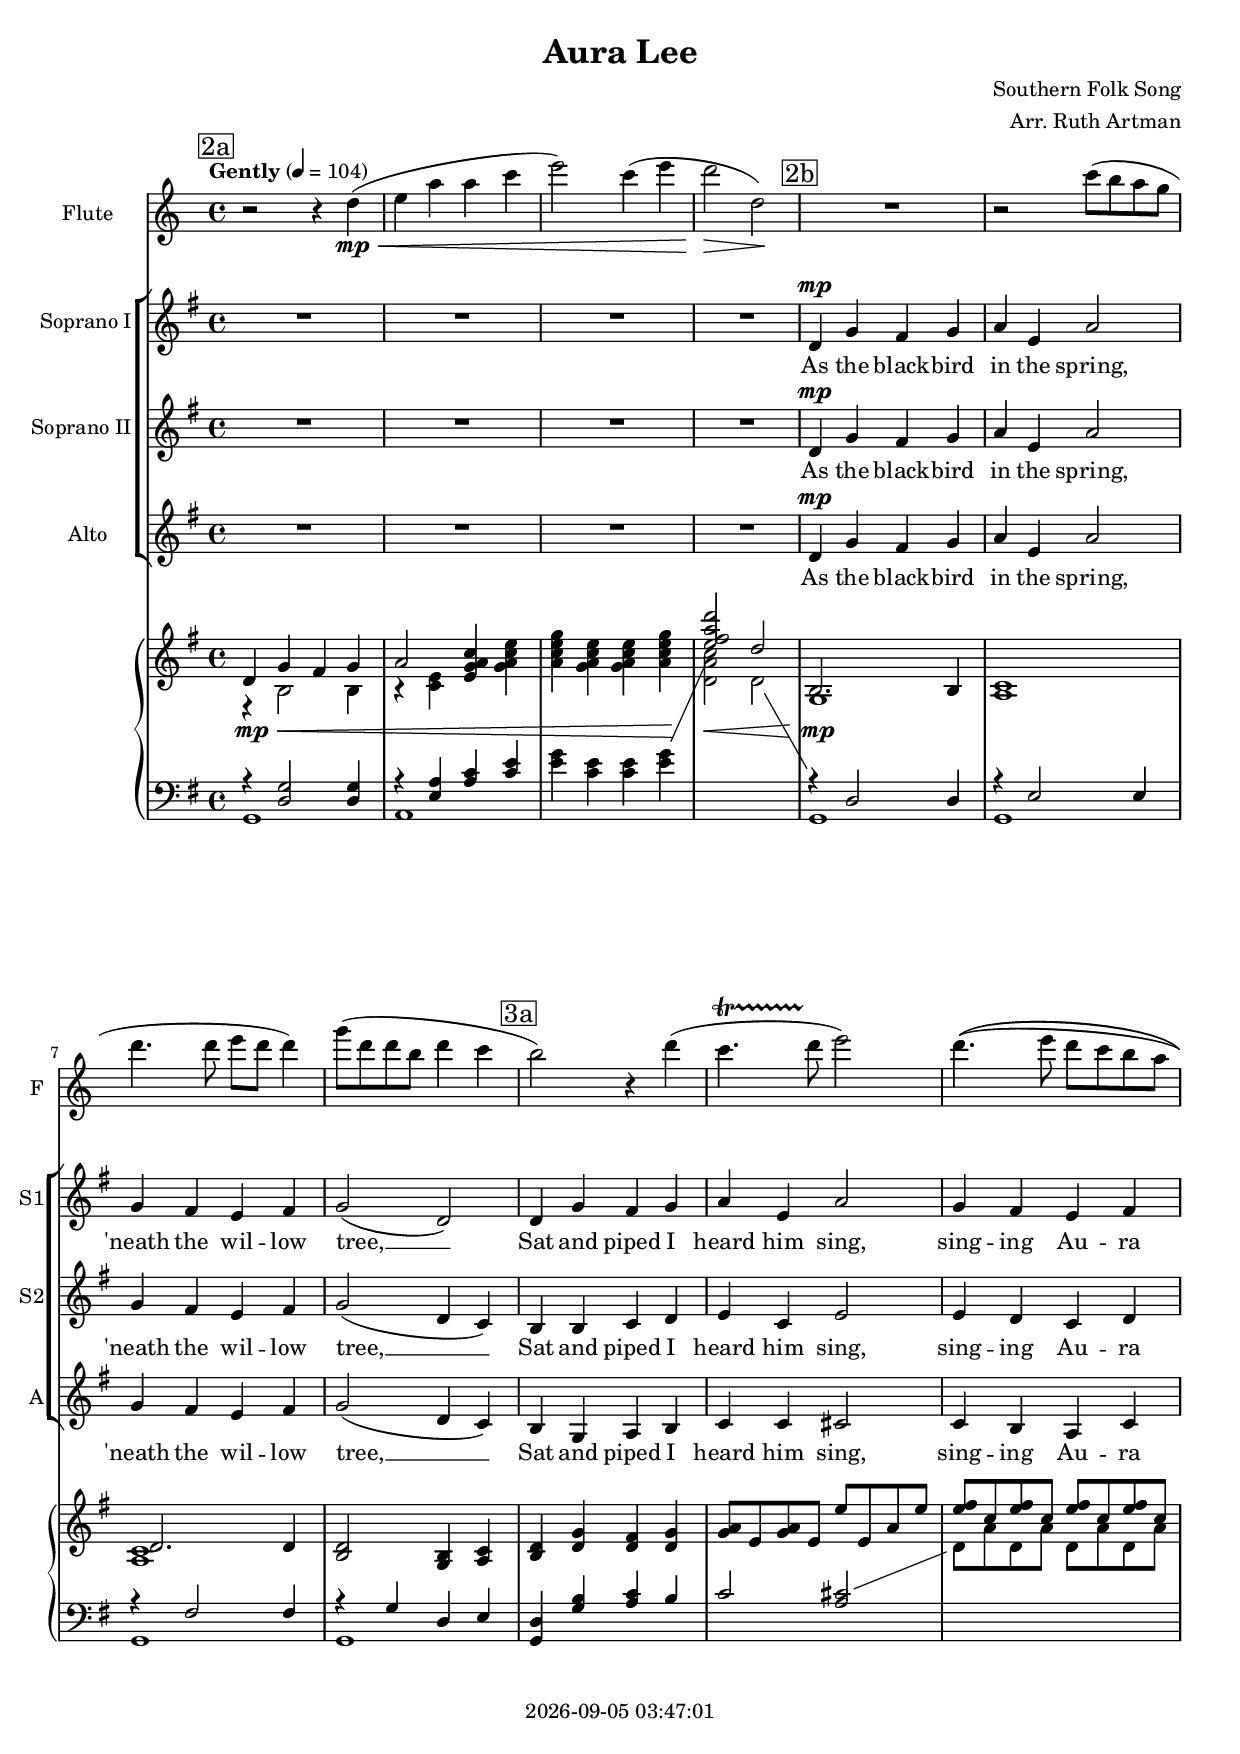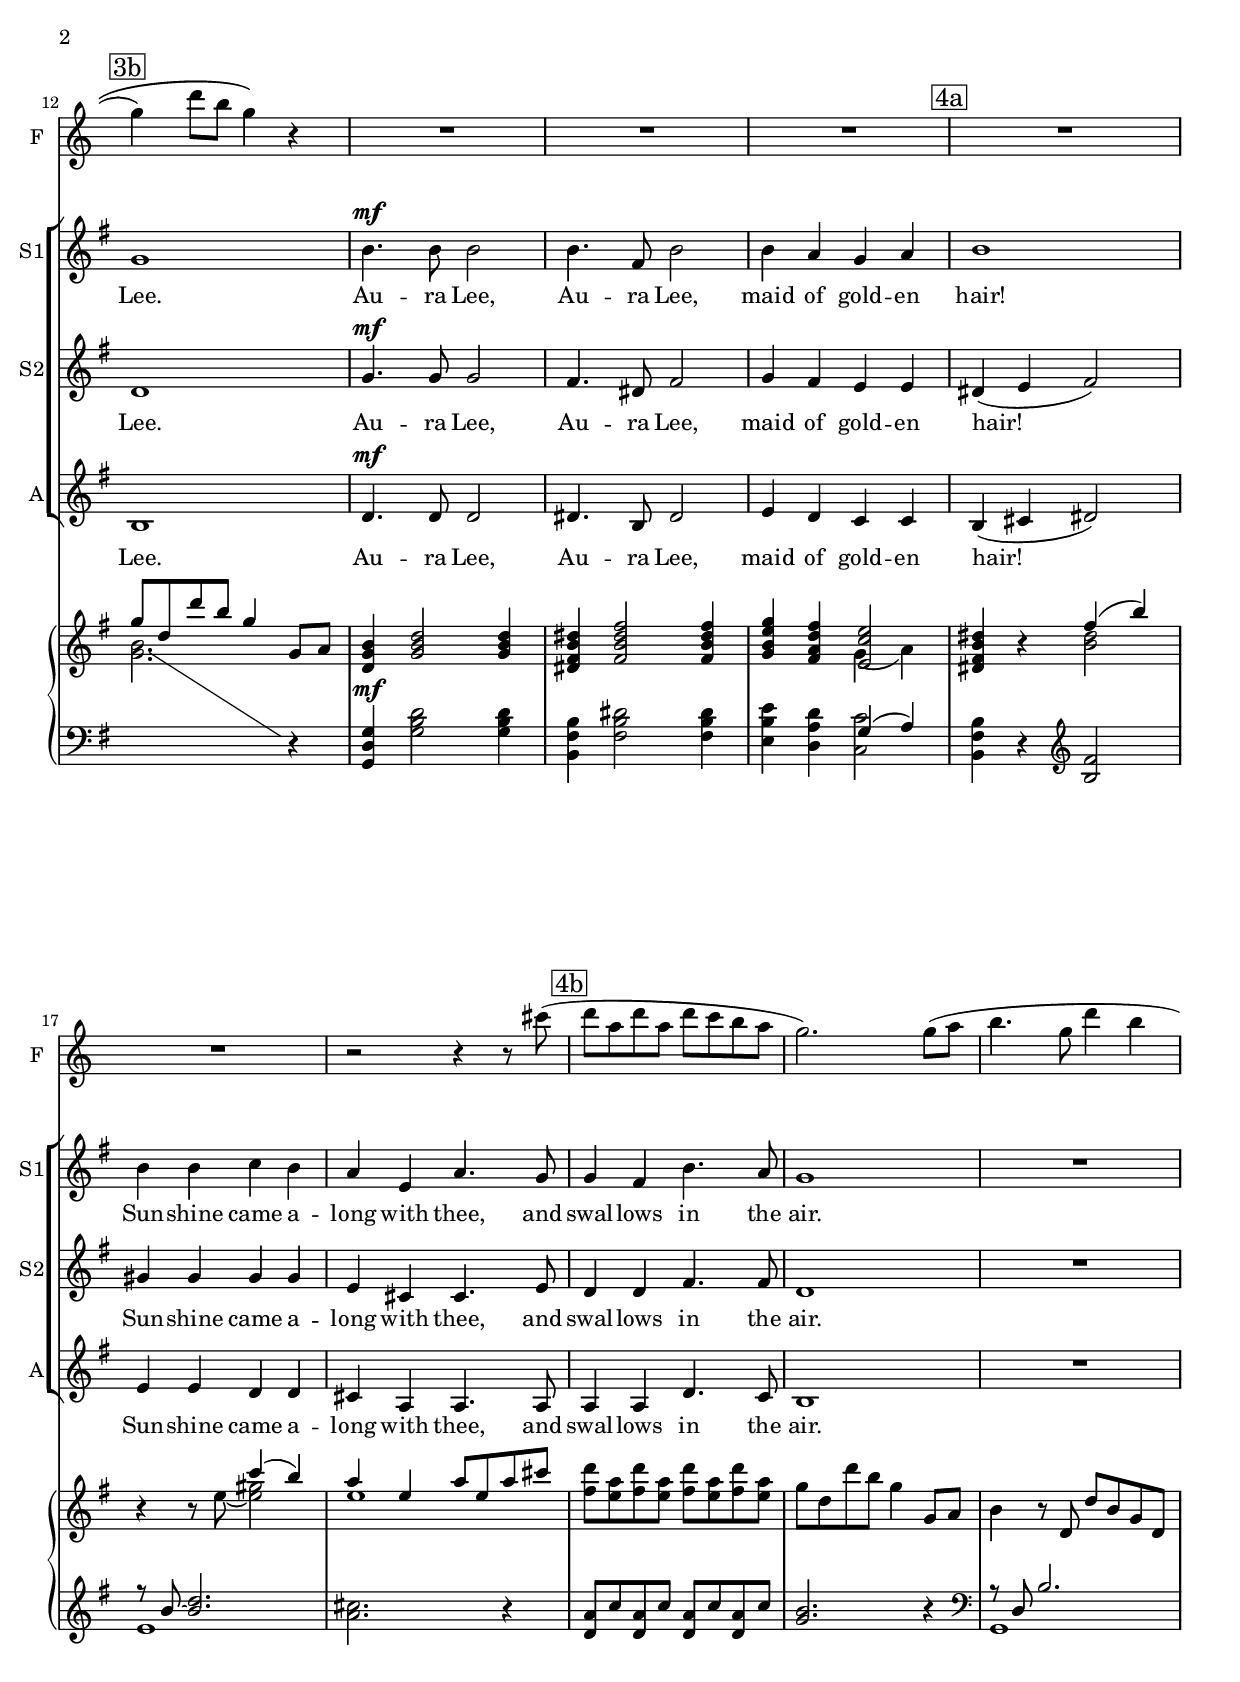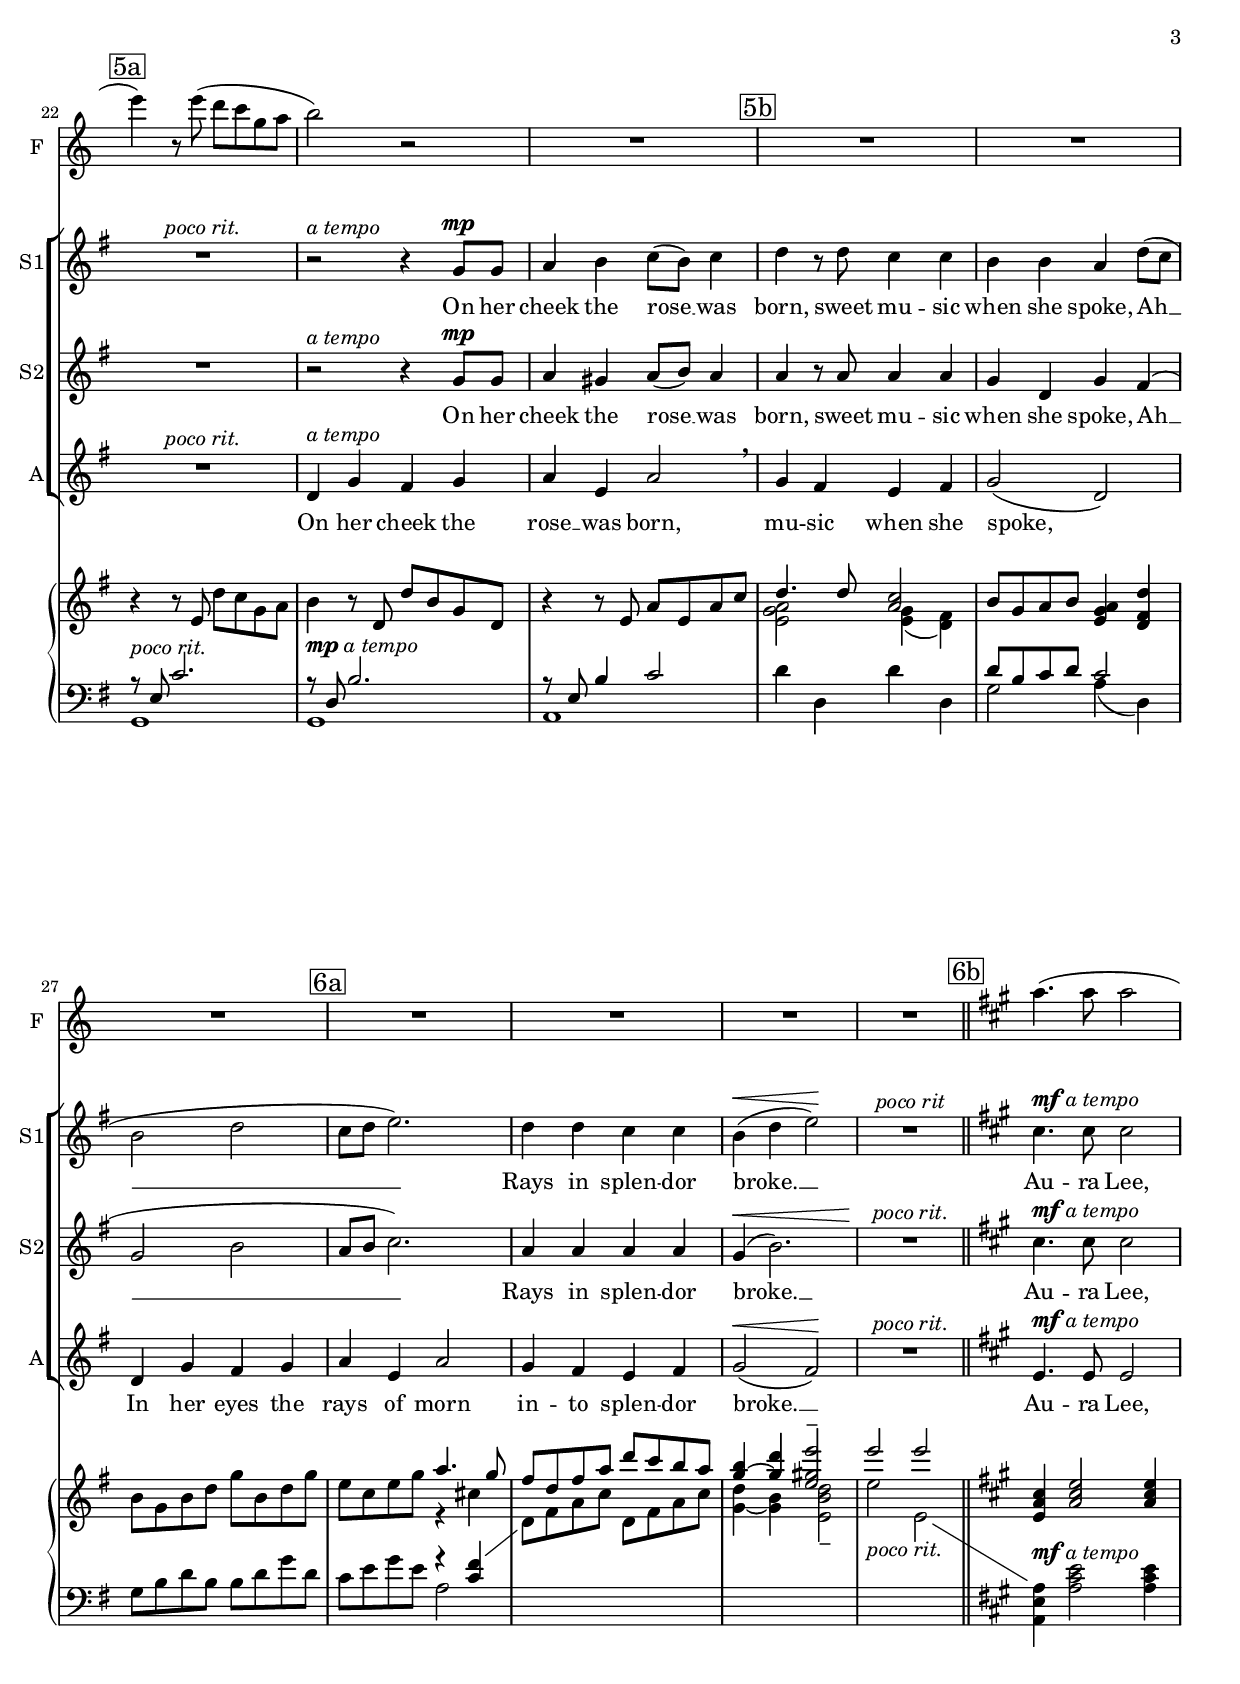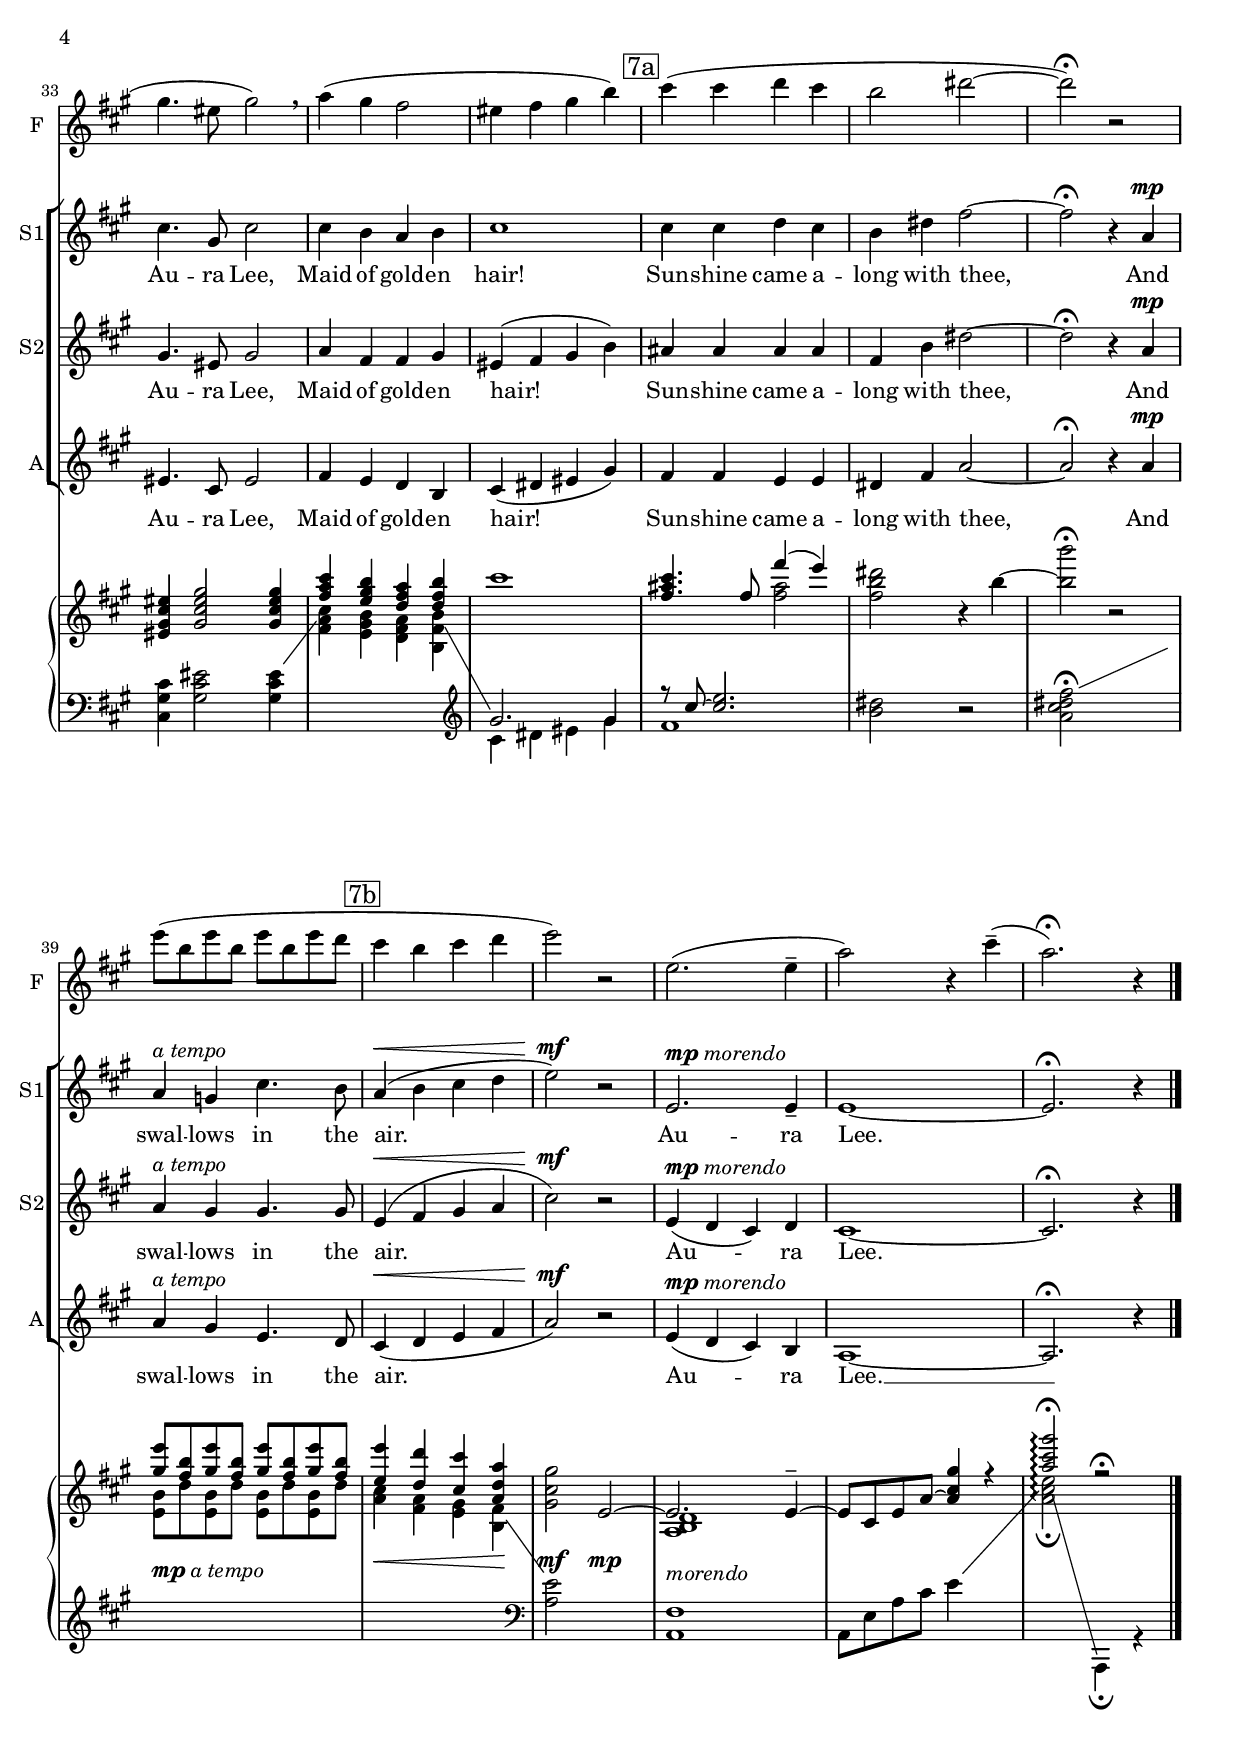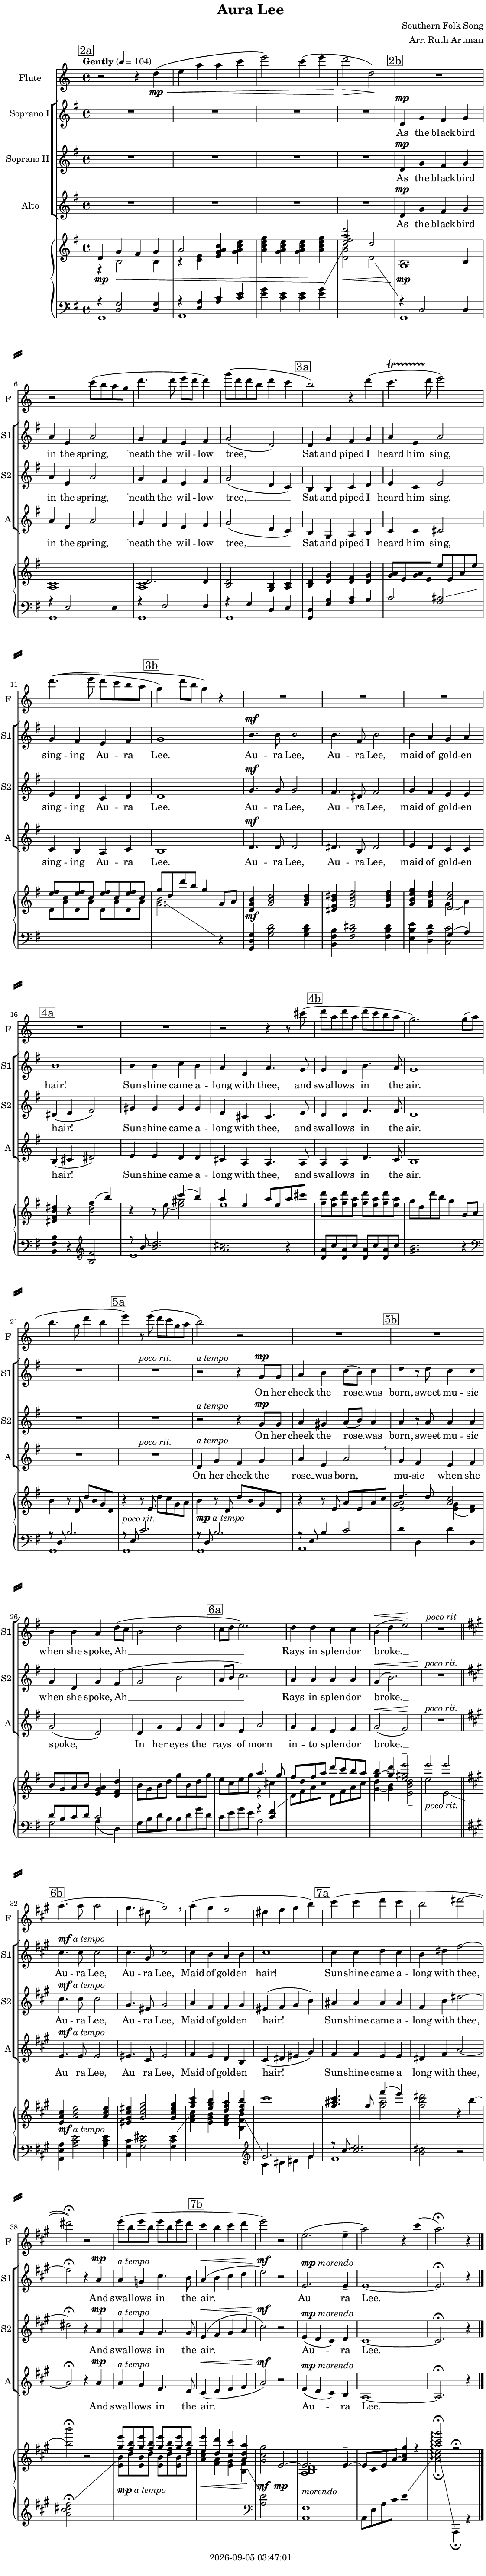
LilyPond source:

\version "2.22.0"

\include "predefined-guitar-fretboards.ly"
\include "articulate.ly"

today = #(strftime "%Y-%m-%d %H:%M:%S" (localtime (current-time)))

\header {
% centered at top
%  dedication  = "dedication"
  title       = "Aura Lee"
%  subtitle    = "subtitle"
%  subsubtitle = "subsubtitle"
%  instrument  = "instrument"
  
% arrangement of following lines:
%
%  poet    composer
%  meter   arranger
%  piece       opus

  composer    = "Southern Folk Song"
  arranger    = "Arr. Ruth Artman"
%  opus        = "opus"

%  poet        = "poet"
%  meter       = "meter"
%  piece       = "piece"

% centered at bottom
% tagline     = "tagline" % default lilypond version
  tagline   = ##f
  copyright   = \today
}

#(set-global-staff-size 18)

global = {
  \key g \major
  \time 4/4
}

TempoTrack = {
  \tempo Gently 4=104
  s1*21
  \set Score.tempoHideNote = ##t
  \tempo 4=100 s1 \tempo 4=104 % 5a
  s1*8
  \tempo 4=100 s1 \tempo 4=104 % 6a+++
  s1*6
  \tempo 4=52 s2 \tempo 4=104 s % 7a++
  s1*5
  \tempo 4=52 s1
}

RehearsalTrack = {
%  \set Score.currentBarNumber = #5
  \mark \markup { \box "2a" } s1*4
  \mark \markup { \box "2b" } s1*4
  \mark \markup { \box "3a" } s1*3
  \mark \markup { \box "3b" } s1*4
  \mark \markup { \box "4a" } s1*3
  \mark \markup { \box "4b" } s1*3
  \mark \markup { \box "5a" } s1*3
  \mark \markup { \box "5b" } s1*3
  \mark \markup { \box "6a" } s1*4
  \mark \markup { \box "6b" } s1*4
  \mark \markup { \box "7a" } s1*4
  \mark \markup { \box "7b" } s1*5
}

flute = \relative {
  r2 r4 d''\mp\< (
  e a a c
  e2) c4( e
  d2\> d,\!)
  R1 % 2b
  r2 c'8(b a g
  d'4. 8 e d d4)
  g8(d d b d4 c
  b2) r4 d( % 3a
  c4.\startTrillSpan d8\stopTrillSpan e2)
  d4. \( (e8 d c b a
         g4) d'8 b g4 \) r4 % 3b
  R1*5
  r2 r4 r8 cis8( % 4a++
  d8 a d a d c b a % 4b
  g2.) g8( a
  b4. g8 d'4 b
  e4) r8 e8(d c g a % 5a
  b2) r
  R1*8 \key a \major
  a4.(8 2 % 6b
  gis4. eis8 gis2) \breathe
  a4(gis fis2
  eis4 fis gis b)
  cis4(4 d cis % 7a
  b2 dis~
  dis2\fermata) r
  e8(b e b e b e d
  cis4 b cis d % 7b
  e2) r
  e,2.(e4--
  a2) r4 cis4-- (
  a2.\fermata) r4
}

sopranoOne = \relative {
  \global
  R1*4
  d'4^\mp g fis g % 2b
  a4 e a2
  g4 fis e fis
  g2(d)
  d4 g fis g % 3a
  a4 e a2
  g4 fis e fis
  g1 % 3b
  b4.^\mf 8 2
  b4. fis8 b2
  b4 a g a
  b1 % 4a
  b4 4 c b
  a4 e a4. g8
  g4 fis b4. a8 % 4b
  g1
  R1
  R1^\markup\italic "poco rit." % 5a
  r2^\markup\italic "a tempo" r4 g8^\mp g
  a4 b c8(b) c4
  d4 r8 d8 c4 4 % 5b
  b4 4 a d8(c
  b2 d
  c8 d e2.) % 6a
  d4 4 c c
  b4^\<( d e2\!)
  R1^\markup\italic "poco rit" \bar "||" \key a \major
  cis4.\omit\mf^\markup{\dynamic mf \italic "a tempo"} 8 cis2 % 6b
  cis4. gis8 cis2
  cis4 b a b
  cis1
  cis4 4 d cis % 7a
  b4 dis fis2~
  fis2\fermata r4 a,^\mp
  a4^\markup\italic "a tempo" g cis4. b8
  a4^\< (b cis d % 7b
  e2^\mf) r
  e,2.\omit\mp^\markup{\dynamic mp \italic morendo} e4--
  e1~
  e2.\fermata r4
  \bar "|."
}

wordsSop = \lyricmode {
  As the black -- bird in the spring,
  'neath the wil -- low tree, __
  Sat and piped I heard him sing,
  sing -- ing Au -- ra Lee.
  Au -- ra Lee, Au -- ra Lee,
  maid of gold -- en hair!
  Sun -- shine came a -- long with thee,
  and swal -- lows in the air.

  On her cheek the rose __ was born,
  sweet mu -- sic when she spoke,
  Ah __
  Rays in splen -- dor broke. __
  Au -- ra Lee, Au -- ra Lee,
  Maid of gold -- en hair!
  Sun -- shine came a -- long with thee,
  And swal -- lows in the air.
  Au -- ra Lee. __y
}

wordsSopMidi = \lyricmode {
  "As " "the " black "bird " "in " "the " "spring, "
  "\n'neath " "the " wil "low " "tree, " 
  "\nSat " "and " "piped " "I " "heard " "him " "sing, "
  "\nsing" "ing " Au "ra " "Lee. "
  "\nAu" "ra " "Lee, " Au "ra " "Lee, "
  "\nmaid " "of " gold "en " "hair! "
  "\nSun" "shine " "came " a "long " "with " "thee, "
  "\nand " swal "lows " "in " "the " "air. "

  "\nOn " "her " "cheek " "the " "rose "  "was " "born, "
  "\nsweet " mu "sic " "when " "she " "spoke, "
  "\nAh " 
  "\nRays " "in " splen "dor " "broke. " 
  "\nAu" "ra " "Lee, " Au "ra " "Lee, "
  "\nMaid " "of " gold "en " "hair! "
  "\nSun" "shine " "came " a "long " "with " "thee, "
  "\nAnd " swal "lows " "in " "the " "air. "
  "\nAu" "ra " "Lee. " "__y "
}

sopranoTwo = \relative {
  \global
  R1*4
  d'4^\mp g fis g % 2b
  a4 e a2
  g4 fis e fis
  g2(d4 c)
  b4 b c d % 3a
  e4 c e2
  e4 d c d
  d1 % 3b
  g4.^\mf 8 2
  fis4. dis8 fis2
  g4 fis e e
  dis4(e fis2) % 4a
  gis4 4 4 4
  e4 cis cis4. e8
  d4 4 fis4. 8 % 4b
  d1
  R1
  R1 % 5a
  r2^\markup\italic "a tempo" r4 g8^\mp 8
  a4 gis a8(b) a4
  a4 r8 a8 4 4 % 5b
  g4 d g fis(
  g2 b2
  a8 b c2.) % 6a
  a4 4 4 4
  g4^\<(b2.)
  R1\!^\markup\italic "poco rit." \bar "||" \key a \major
  cis4.\omit\mf^\markup{\dynamic mf \italic "a tempo"} 8 2 % 6b
  gis4. eis8 gis2
  a4 fis fis gis
  eis4(fis gis b)
  ais4 4 4 4 % 7a
  fis4 b dis2~
  dis2\fermata r4 a^\mp
  a4^\markup\italic "a tempo" gis4 4. 8
  e4^\<(fis gis a % 7b
  cis2^\mf) r2
  e,4\omit\mp^\markup{\dynamic mp \italic morendo} (d cis) d
  cis1~
  cis2.\fermata r4
  \bar "|."
}

alto = \relative {
  \global
  R1*4
  d'4^\mp g fis g % 2b
  a4 e a2
  g4 fis e fis
  g2(d4 c)
  b4 g a b % 3a
  c4 4 cis2
  c4 b a c
  b1 % 3b
  d4.^\mf 8 2
  dis4. b8 dis2
  e4 d c c
  b4(cis dis2) % 4a
  e4 4 d d
  cis4 a a4. 8
  a4 4 d4. c8 % 4b
  b1
  R1
  R1^\markup\italic "poco rit." % 5a
  d4^\markup\italic "a tempo" g fis g
  a4 e a2 \breathe
  g4 fis e fis % 5b
  g2(d)
  d4 g fis g
  a4 e a2 % 6a
  g4 fis e fis
  g2^\< (fis\!)
  R1^\markup\italic "poco rit." \bar "||" \key a \major
  e4.\omit\mf^\markup{\dynamic mf \italic "a tempo"} 8 2 % 6b
  eis4. cis8 eis2
  fis4 e d b
  cis4(dis eis gis)
  fis4 4 e e % 7a
  dis4 fis a2~
  a2\fermata r4 a4^\mp
  a4^\markup\italic "a tempo" gis e4. d8
  cis4^\<(d e fis % 7b
  a2^\mf) r
  e4\omit\mp^\markup{\dynamic mp \italic morendo} (d cis)b
  a1~
  a2.\fermata r4
  \bar "|."
}

wordsAlto = \lyricmode {
  As the black -- bird in the spring,
  'neath the wil -- low tree, __
  Sat and piped I heard him sing,
  sing -- ing Au -- ra Lee.
  Au -- ra Lee, Au -- ra Lee,
  maid of gold -- en hair!
  Sun -- shine came a -- long with thee,
  and swal -- lows in the air.

  On her cheek the rose __ was born,
  mu -- sic when she spoke,
  In her eyes the rays of morn
  in -- to splen -- dor broke. __
  Au -- ra Lee, Au -- ra Lee,
  Maid of gold -- en hair!
  Sun -- shine came a -- long with thee,
  And swal -- lows in the air.
  Au -- ra Lee. __
}

wordsAltoMidi = \lyricmode {
  "As " "the " black "bird " "in " "the " "spring, "
  "\n'neath " "the " wil "low " "tree, " 
  "\nSat " "and " "piped " "I " "heard " "him " "sing, "
  "\nsing" "ing " Au "ra " "Lee. "
  "\nAu" "ra " "Lee, " Au "ra " "Lee, "
  "\nmaid " "of " gold "en " "hair! "
  "\nSun" "shine " "came " a "long " "with " "thee, "
  "\nand " swal "lows " "in " "the " "air. "

  "\nOn " "her " "cheek " "the " "rose "  "was " "born, "
  "\nmu" "sic " "when " "she " "spoke, "
  "\nIn " "her " "eyes " "the " "rays " "of " "morn "
  "\nin" "to " splen "dor " "broke. " 
  "\nAu" "ra " "Lee, " Au "ra " "Lee, "
  "\nMaid " "of " gold "en " "hair! "
  "\nSun" "shine " "came " a "long " "with " "thee, "
  "\nAnd " swal "lows " "in " "the " "air. "
  "\nAu" "ra " "Lee. " 
}

pianoRHone = \relative {
  \global \voiceOne
  d'4 g fis g
  a2 \oneVoice <e g a c>4 <g a c e>
  <a c e g>4 <g a c e> q <a c e g> \voiceOne
  <e' fis a d>2 d
  b,2. 4 % 2b
  <a c>1
  d2. 4
  <b d>2 <g b>4 <a c>
  <b d>4 <d g> <d fis> <d g> % 3a
  <g a>8 e q e e' e, a e'
  <e fis> c q c q c q c
  g'8 d d' b g4 g,8 a % 3b
  <d, g b>4 <g b d>2 4
  <dis fis b dis>4 <fis b dis fis>2 4
  <g b e g>4 <fis a d fis> \voiceOne <e c' e>2 \oneVoice
  <dis fis b dis>4 r \voiceOne fis'(b) \oneVoice % 4a
  r4 r8 \voiceOne s c4(b)
  a4 e a8 e a cis \oneVoice
  <fis, d'>8 <e a> <fis d'> <e a> <fis d'> <e a> <fis d'> <e a> % 4b
  g8 d d' b g4 g,8 a
  b4 r8 d, d' b g d
  r4 r8 e d' c g a % 5a
  b4 r8 d, d' b g d
  r4 r8 e a e a c
  \voiceOne d4. 8 <a c>2 % 5b
  \oneVoice b8 g a b <e, g a>4 <d fis d'>
  b'8 g b d g b, d g
  e8 c e g \voiceOne a4. g8 % 6a
  fis8 d fis a d c b a
  <g b>4~<g d'> <e gis e'>2--
  e'2 2 \bar "||" \key a \major \voiceOne
  <e,, a cis>4 <a cis e>2 4 % 6b
  <eis gis cis eis>4 <gis cis eis gis>2 4
  <fis' a cis>4 <e gis b> <d fis a> <d fis b>
  cis'1
  <fis, ais cis>4. fis8 fis'4(e) % 7a
  \oneVoice <fis, b dis>2 r4 b~
  <b b'>2\fermata r
  \voiceOne <gis e'>8 <fis b> <gis e'> <fis b> <gis e'>8 <fis b> <gis e'> <fis b>
  <e e'>4 <d d'> <cis cis'> <a d a'> % 7b
  \oneVoice <gis cis gis'>2 \voiceOne e2~
  e2. e4--~
  e8 cis e a~<a cis gis'>4 r
  <a' cis gis'>2\fermata\arpeggio r2\fermata
  \bar "|."
}

pianoRHtwo = \relative {
  \global \voiceTwo
  r4 b2 4
  r4 <c e> s2
  s1
  s1
  g1 % 2b
  s1
  <a c>1
  s1*7
  s2 g'4(a) % 3b+++
  s2 <b dis> % 4a
  s4. e8~<e gis>2
  e1
  s1*6
  <e, g a>2 <e g>4(<d fis>) % 5b
  s1*2
  s2 r4 cis' % 6a
  s1*7
  s2 <fis ais>2 % 7a
  s1*5
  <a,, b d>1 % 7b++
  s1
  s1
  \bar "|."
}

dynamicsPiano = {
  \override DynamicTextSpanner.style = #'none
  s4\mp s2.\<
  s1
  s2. s4\!
  s1\<
  s1\mp % 2b
  s1*7
  s1\mf % 3b+
  s1*8
  s1-\markup\italic "poco rit." % 5a
  s1\omit\mp-\markup{\dynamic mp \italic "a tempo"}
  s1*7
  s1-\markup\italic "poco rit." % 6a+++
  s1\omit\mf-\markup{\dynamic mf \italic "a tempo"} % 6b
  s1*6
  s1\omit\mp-\markup{\dynamic mp \italic "a tempo"} % 7a+++
  s2.\< s4\! % 7b
  s2\mf s\mp
  s1\omit\>-\markup\italic morendo
  s1
  s2. s4\omit\ppp
}

pianoLHone = \relative {
  \global \voiceOne
  r4 <d g>2 q4
  r4 <e a> <a c> <c e> \oneVoice
  \showStaffSwitch
  <e g>4 <c e> <c e> <e g> \voiceTwo \change Staff = pianorh
  <d a' c>2 d \change Staff = pianolh \voiceOne
  r4 d,2 4 % 2b
  r4 e2 4
  r4 fis2 4
  r4 g4 d e
  <g, d'>4 <g' b> <a c> b % 3a
  c2 <a cis> \change Staff = pianorh \voiceTwo
  d8 a' d, a' d, a' d, a'
  <g b>2. \change Staff = pianolh \oneVoice r4 % 3b
  <g,, d' g>4 <g' b d>2 4
  <b, fis' b>4 <fis' b dis>2 4
  <e b' e>4 <d a' d> \voiceOne g(a) \oneVoice
  <b, fis' b>4 r \clef treble <b' fis'>2 % 4a
  \voiceOne r8 b'~<b d>2. \oneVoice
  <a cis>2. r4
  <d, a'>8 c' q c q c q c % 4b
  <g b>2. r4 \clef bass
  \voiceOne r8 d, b'2.
  r8 e, c'2. % 5a
  r8 d, b'2.
  r8 e,8 b'4 c2
  \oneVoice d4 d, d' d, \voiceOne % 5b
  d'8 b c d c2 \oneVoice
  g8 b d b b d g d
  c8 e g e \voiceOne r4 <c fis> \change Staff = pianorh \voiceTwo % 6a
  d8 fis a c d, fis a c
  <g d'>4~<g b> <e b' d>2--
  e'2 e, \change Staff = pianolh \key a \major \oneVoice
  <a,, e' a>4 <a' cis e>2 4 % 6b
  <cis, gis' cis>4 <gis' cis eis>2 4 \change Staff = pianorh \voiceTwo
  <fis' a cis> <e gis b> <d fis a> <b fis' b> \change Staff = pianolh \clef treble \voiceOne
  gis'2. 4
  r8 cis~<cis e>2. % 7a
  \oneVoice <b dis>2 r
  <a cis dis fis>2\fermata \voiceTwo \change Staff = pianorh s
  <e b'>8 d' q d q d q d
  <a cis>4 <fis a> <e gis> <b fis'> \change Staff = pianolh \clef bass % 7b
  \oneVoice <a e'>2 s
  <a, fis'>1
  a8 e' a cis e4 \change Staff = pianorh \voiceTwo s
  <a cis e>2\fermata\arpeggio \change Staff = pianolh a,,,4\fermata r
  \bar "|."
}

pianoLHtwo = \relative {
  \global \voiceTwo
  g,1
  a1
  s1
  s1
  g1 % 2b
  g1
  g1
  g1
  s1*6
  s2 <c c'> % 3b+++
  s1 % 4a
  e'1
  s1
  s1 % 4b
  s1
  g,,1
  g1 % 5a
  g1
  a1
  s1 % 5b
  g'2 a4(d,)
  s1
  s2 a' % 6a
  s1*6
  cis4 dis eis gis % 6b+++
  fis1 % 7a
  s1*8
  \bar "|."
}

\book {
  \bookOutputSuffix "single"
  \score {
    <<
      <<
        \new Staff = flute \with {
          instrumentName = #"Flute"
          shortInstrumentName = #"F"
          midiInstrument = #"flute"
        }
        <<
          \new Voice \flute
        >>
        \new ChoirStaff <<
                                % Single soprano I staff
          \new Staff = soprano \with {
            instrumentName = #"Soprano I"
            shortInstrumentName = #"S1"
            midiInstrument = "choir aahs"
          }
          <<
            \new Voice \TempoTrack
            \new Voice \RehearsalTrack
            \new Voice \sopranoOne
            \addlyrics \wordsSop
          >>
                                % Single soprano II staff
          \new Staff = alto \with {
            instrumentName = #"Soprano II"
            shortInstrumentName = #"S2"
            midiInstrument = "choir aahs"
          }
          <<
            \new Voice \sopranoTwo
            \addlyrics \wordsSop
          >>
                                % Single alto staff
          \new Staff = alto \with {
            instrumentName = #"Alto"
            shortInstrumentName = #"A"
            midiInstrument = "choir aahs"
          }
          <<
            \new Voice \alto
            \addlyrics \wordsAlto
          >>
        >>
        \new PianoStaff = piano \with {
            connectArpeggios = ##t
          }
        <<
          \new Staff = pianorh \with {
            printPartCombineTexts = ##f
            midiInstrument = "acoustic grand piano"
          }
          <<
            \new Voice \pianoRHone
            \new Voice \pianoRHtwo
          >>
          \new Dynamics \dynamicsPiano
          \new Staff = pianolh \with {
            printPartCombineTexts = ##f
            midiInstrument = "acoustic grand piano"
          }
          <<
            \clef "bass"
            \new Voice \pianoLHone
            \new Voice \pianoLHtwo
          >>
        >>
      >>
    >>
    \layout {
      indent = 1.5\cm
      \pointAndClickOff
      \context {
        \Staff \RemoveAllEmptyStaves
        barNumberVisibility = #first-bar-number-invisible-save-broken-bars
        \override BarNumber.break-visibility = ##(#f #t #t)
      }
    }
  }
}

\book {
  \bookOutputSuffix "singlepage"
  \paper {
    top-margin = 0
    left-margin = 7
    right-margin = 1
    paper-width = 190\mm
    page-breaking = #ly:one-page-breaking
    system-system-spacing.basic-distance = #22
    system-separator-markup = \slashSeparator
  }
  \score {
    <<
      <<
        \new Staff = flute \with {
          instrumentName = #"Flute"
          shortInstrumentName = #"F"
          midiInstrument = #"flute"
        }
        <<
          \new Voice \flute
        >>
        \new ChoirStaff <<
                                % Single soprano I staff
          \new Staff = soprano \with {
            instrumentName = #"Soprano I"
            shortInstrumentName = #"S1"
            midiInstrument = "choir aahs"
          }
          <<
            \new Voice \TempoTrack
            \new Voice \RehearsalTrack
            \new Voice \sopranoOne
            \addlyrics \wordsSop
          >>
                                % Single soprano II staff
          \new Staff = alto \with {
            instrumentName = #"Soprano II"
            shortInstrumentName = #"S2"
            midiInstrument = "choir aahs"
          }
          <<
            \new Voice \sopranoTwo
            \addlyrics \wordsSop
          >>
                                % Single alto staff
          \new Staff = alto \with {
            instrumentName = #"Alto"
            shortInstrumentName = #"A"
            midiInstrument = "choir aahs"
          }
          <<
            \new Voice \alto
            \addlyrics \wordsAlto
          >>
        >>
        \new PianoStaff = piano \with {
            connectArpeggios = ##t
          }
        <<
          \new Staff = pianorh \with {
            printPartCombineTexts = ##f
            midiInstrument = "acoustic grand piano"
          }
          <<
            \new Voice \pianoRHone
            \new Voice \pianoRHtwo
          >>
          \new Dynamics \dynamicsPiano
          \new Staff = pianolh \with {
            printPartCombineTexts = ##f
            midiInstrument = "acoustic grand piano"
          }
          <<
            \clef "bass"
            \new Voice \pianoLHone
            \new Voice \pianoLHtwo
          >>
        >>
      >>
    >>
    \layout {
      indent = 1.5\cm
      \pointAndClickOff
      \context {
        \Staff \RemoveAllEmptyStaves
        barNumberVisibility = #first-bar-number-invisible-save-broken-bars
        \override BarNumber.break-visibility = ##(#f #t #t)
      }
    }
  }
}

\book {
  \bookOutputSuffix "midi-sop"
  \score {
%   \articulate
    <<
      <<
        \new Staff = flute \with {
          instrumentName = #"Flute"
          shortInstrumentName = #"F"
          midiInstrument = #"flute"
        }
        <<
          \new Voice \flute
        >>
        \new ChoirStaff <<
                                % Single soprano I staff
          \new Staff = "soprano 1" \with {
            instrumentName = #"Soprano I"
            shortInstrumentName = #"S1"
            midiInstrument = "choir aahs"
          }
          <<
            \new Voice \TempoTrack
            \new Voice \RehearsalTrack
            \new Voice \sopranoOne
            \addlyrics \wordsSopMidi
          >>
                                % Single soprano II staff
          \new Staff = "soprano 2" \with {
            instrumentName = #"Soprano II"
            shortInstrumentName = #"S2"
            midiInstrument = "choir aahs"
          }
          <<
            \new Voice \sopranoTwo
          >>
                                % Single alto staff
          \new Staff = alto \with {
            instrumentName = #"Alto"
            shortInstrumentName = #"A"
            midiInstrument = "choir aahs"
          }
          <<
            \new Voice \alto
          >>
        >>
        \new PianoStaff = piano \with {
            connectArpeggios = ##t
          }
        <<
          \new Staff = piano \with {
            midiInstrument = "acoustic grand piano"
          }
          <<
            \new Voice \pianoRHone
            \new Voice \pianoRHtwo
            \new Dynamics \dynamicsPiano
            \new Voice \pianoLHone
            \new Voice \pianoLHtwo
          >>
        >>
      >>
    >>
    \midi {}
  }
}

\book {
  \bookOutputSuffix "midi-alto"
  \score {
%   \articulate
    <<
      <<
        \new Staff = flute \with {
          instrumentName = #"Flute"
          shortInstrumentName = #"F"
          midiInstrument = #"flute"
        }
        <<
          \new Voice \flute
        >>
        \new ChoirStaff <<
                                % Single soprano I staff
          \new Staff = "soprano 1" \with {
            instrumentName = #"Soprano I"
            shortInstrumentName = #"S1"
            midiInstrument = "choir aahs"
          }
          <<
            \new Voice \TempoTrack
            \new Voice \RehearsalTrack
            \new Voice \sopranoOne
          >>
                                % Single soprano II staff
          \new Staff = "soprano 2" \with {
            instrumentName = #"Soprano II"
            shortInstrumentName = #"S2"
            midiInstrument = "choir aahs"
          }
          <<
            \new Voice \sopranoTwo
          >>
                                % Single alto staff
          \new Staff = alto \with {
            instrumentName = #"Alto"
            shortInstrumentName = #"A"
            midiInstrument = "choir aahs"
          }
          <<
            \new Voice \alto
            \addlyrics \wordsAltoMidi
          >>
        >>
        \new PianoStaff = piano \with {
            connectArpeggios = ##t
          }
        <<
          \new Staff = piano \with {
            midiInstrument = "acoustic grand piano"
          }
          <<
            \new Voice \pianoRHone
            \new Voice \pianoRHtwo
            \new Dynamics \dynamicsPiano
            \new Voice \pianoLHone
            \new Voice \pianoLHtwo
          >>
        >>
      >>
    >>
    \midi {}
  }
}
